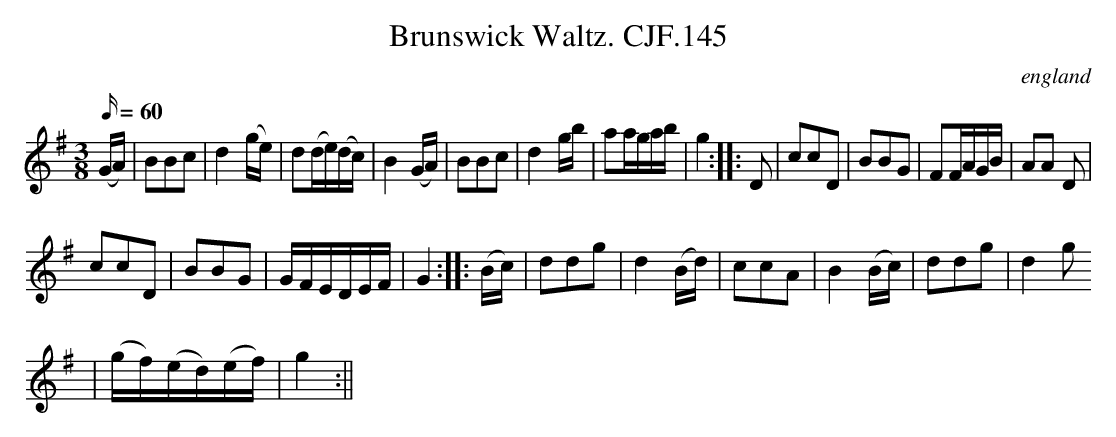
X:1
T:Brunswick Waltz. CJF.145
O:england
M:3/8
L:1/16
Q:60
K:G
(GA)|B2B2c2|d4(ge)|d2(de)(dc)|B4(GA)|B2B2c2|d4gb|a2agab|g4:||:D2|\
c2c2D2|B2B2G2|F2FAGB|A2A2 D2|
c2c2D2|B2B2G2|GFEDEF|G4:||:(Bc)|d2d2g2|d4(Bd)|c2c2A2|B4(Bc)|d2d2g2|d4g2
|(gf)(ed)(ef)|g4:||
